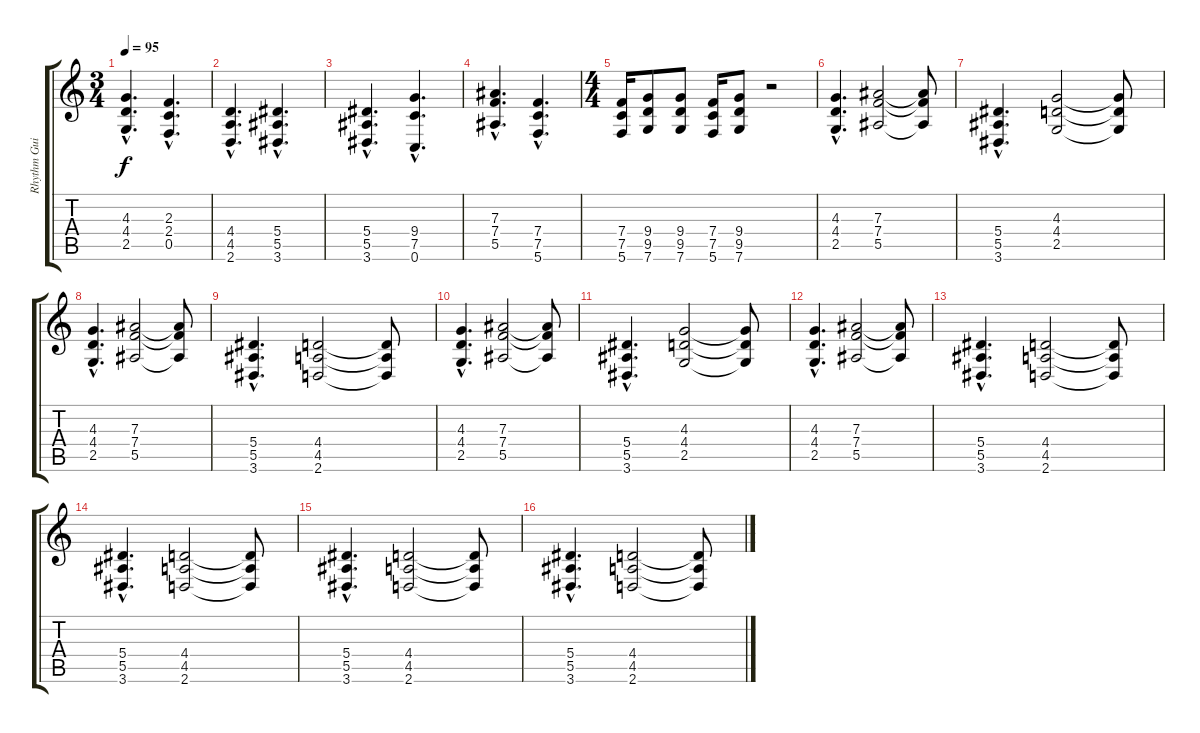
\track ("Rhythm Guitar II" "Rhythm Gui") {instrument distortionguitar}
\staff {score tabs}
\tuning (C4 G3 Eb3 Bb2 F2 C2) {hide}
\ts (3 4)
\tempo 95
\clef g2
\ks c
(4.3{hac} 4.4{hac} 2.5{hac}).4{d dy f} (2.3{hac} 2.4{hac} 0.5{hac}).4{d} |
(4.4{hac} 4.5{hac} 2.6{hac}).4{d} (5.4{hac} 5.5{hac} 3.6{hac}).4{d} |
(5.4{hac} 5.5{hac} 3.6{hac}).4{d} (9.4{hac} 7.5{hac} 0.6{hac}).4{d} |
(7.3{hac} 7.4{hac} 5.5{hac}).4{d} (7.4{hac} 7.5{hac} 5.6{hac}).4{d} |
\ts (4 4)
(7.4 7.5 5.6).16 (9.4 9.5 7.6).8 (9.4 9.5 7.6).8 (7.4 7.5 5.6).16 (9.4 9.5 7.6).8 r.2 |
(4.3{hac} 4.4{hac} 2.5{hac}).4{d} (7.3 7.4 5.5).2 (7.3{t} 7.4{t} 5.5{t}).8 |
(5.4{hac} 5.5{hac} 3.6{hac}).4{d} (4.3 4.4 2.5).2 (4.3{t} 4.4{t} 2.5{t}).8 |
(4.3{hac} 4.4{hac} 2.5{hac}).4{d} (7.3 7.4 5.5).2 (7.3{t} 7.4{t} 5.5{t}).8 |
(5.4{hac} 5.5{hac} 3.6{hac}).4{d} (4.4 4.5 2.6).2 (4.4{t} 4.5{t} 2.6{t}).8 |
(4.3{hac} 4.4{hac} 2.5{hac}).4{d} (7.3 7.4 5.5).2 (7.3{t} 7.4{t} 5.5{t}).8 |
(5.4{hac} 5.5{hac} 3.6{hac}).4{d} (4.3 4.4 2.5).2 (4.3{t} 4.4{t} 2.5{t}).8 |
(4.3{hac} 4.4{hac} 2.5{hac}).4{d} (7.3 7.4 5.5).2 (7.3{t} 7.4{t} 5.5{t}).8 |
(5.4{hac} 5.5{hac} 3.6{hac}).4{d} (4.4 4.5 2.6).2 (4.4{t} 4.5{t} 2.6{t}).8 |
(5.4{hac} 5.5{hac} 3.6{hac}).4{d} (4.4 4.5 2.6).2 (4.4{t} 4.5{t} 2.6{t}).8 |
(5.4{hac} 5.5{hac} 3.6{hac}).4{d} (4.4 4.5 2.6).2 (4.4{t} 4.5{t} 2.6{t}).8 |
(5.4{hac} 5.5{hac} 3.6{hac}).4{d} (4.4 4.5 2.6).2 (4.4{t} 4.5{t} 2.6{t}).8
